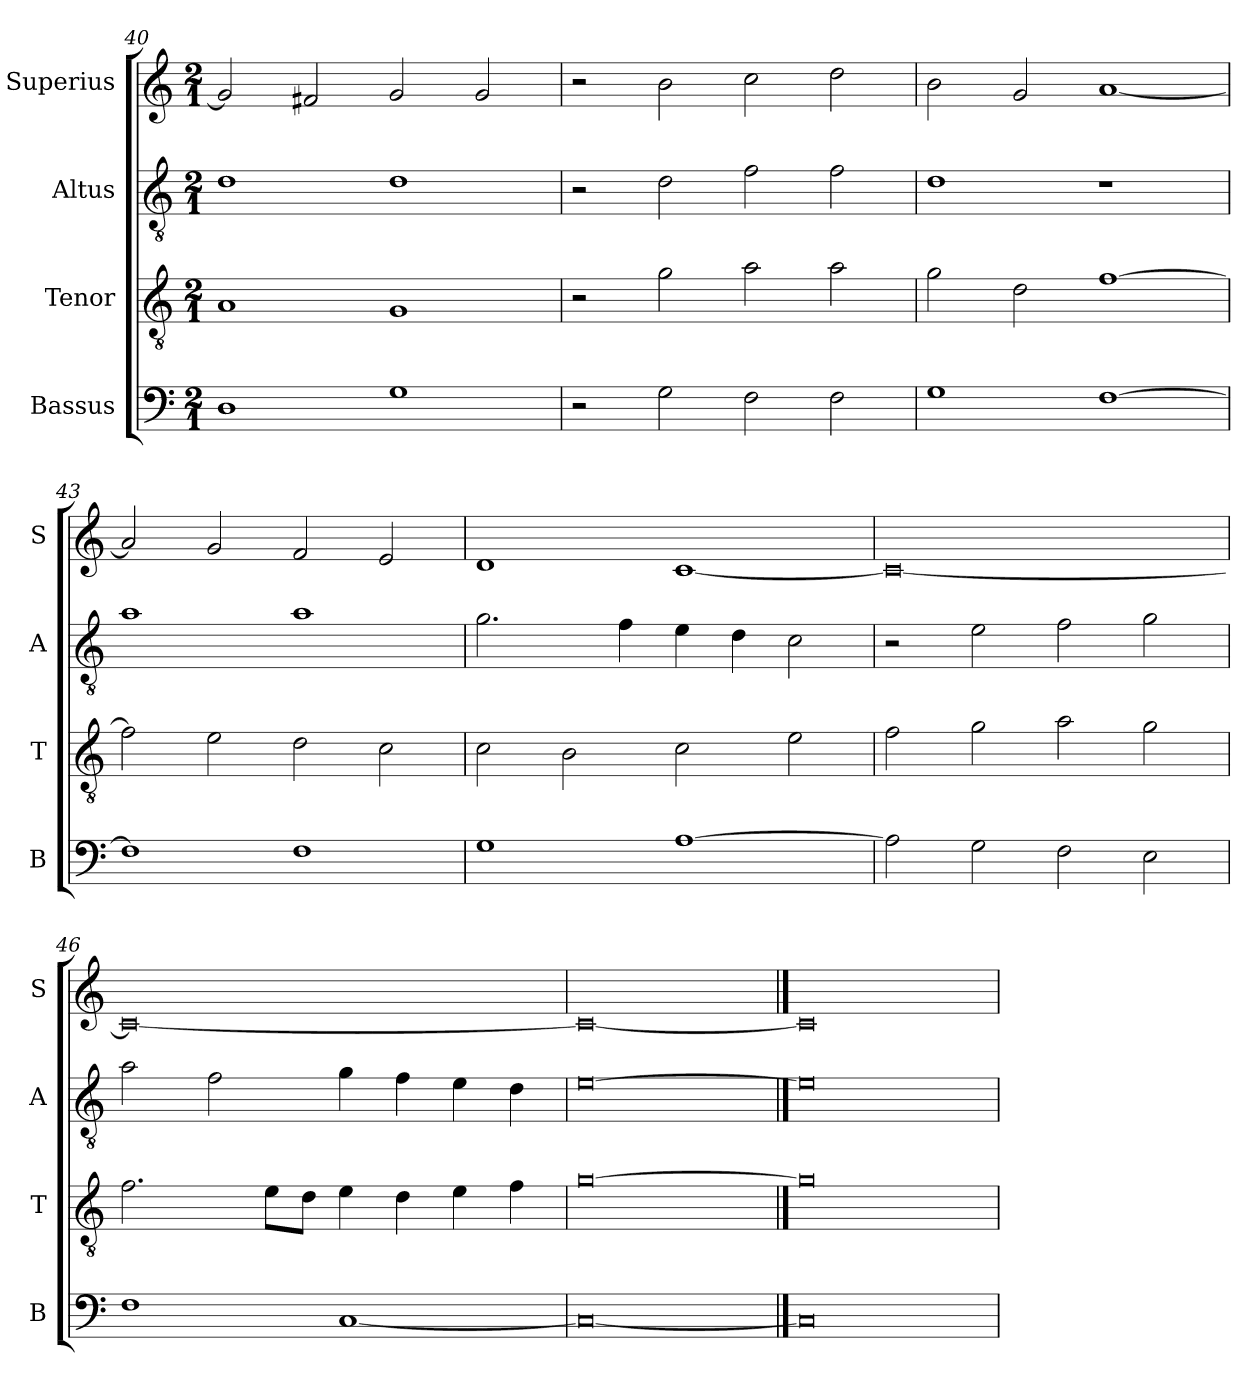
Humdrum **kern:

**kern	**kern	**kern	**kern
*part4	*part3	*part2	*part1
*staff4	*staff3	*staff2	*staff1
*I"Bassus	*I"Tenor	*I"Altus	*I"Superius
*I'B	*I'T	*I'A	*I'S
*clefF4	*clefGv2	*clefGv2	*clefG2
*k[]	*k[]	*k[]	*k[]
*C:	*C:	*C:	*C:
*M2/1	*M2/1	*M2/1	*M2/1
=40	=40	=40	=40
1D	1A	1d	2g]
.	.	.	2f#X
1G	1G	1d	2g
.	.	.	2g
=41	=41	=41	=41
2r	2r	2r	2r
2G	2g	2d	2b
2F	2a	2f	2cc
2F	2a	2f	2dd
=42	=42	=42	=42
1G	2g	1d	2b
.	2d	.	2g
[1F	[1f	1r	[1a
=43	=43	=43	=43
1F]	2f]	1a	2a]
.	2e	.	2g
1F	2d	1a	2f
.	2c	.	2e
=44	=44	=44	=44
1G	2c	2.g	1d
.	2B	.	.
.	.	4f	.
[1A	2c	4e	[1c
.	.	4d	.
.	2e	2c	.
=45	=45	=45	=45
2A]	2f	2r	0c_
2G	2g	2e	.
2F	2a	2f	.
2E	2g	2g	.
=46	=46	=46	=46
1F	2.f	2a	0c_
.	.	2f	.
.	8eL	.	.
.	8dJ	.	.
[1C	4e	4g	.
.	4d	4f	.
.	4e	4e	.
.	4f	4d	.
=47	=47	=47	=47
0C_	[0g	[0e	0c_
==48	==48	==48	==48
0C]	0g]	0e]	0c]
=	=	=	=
*-	*-	*-	*-
